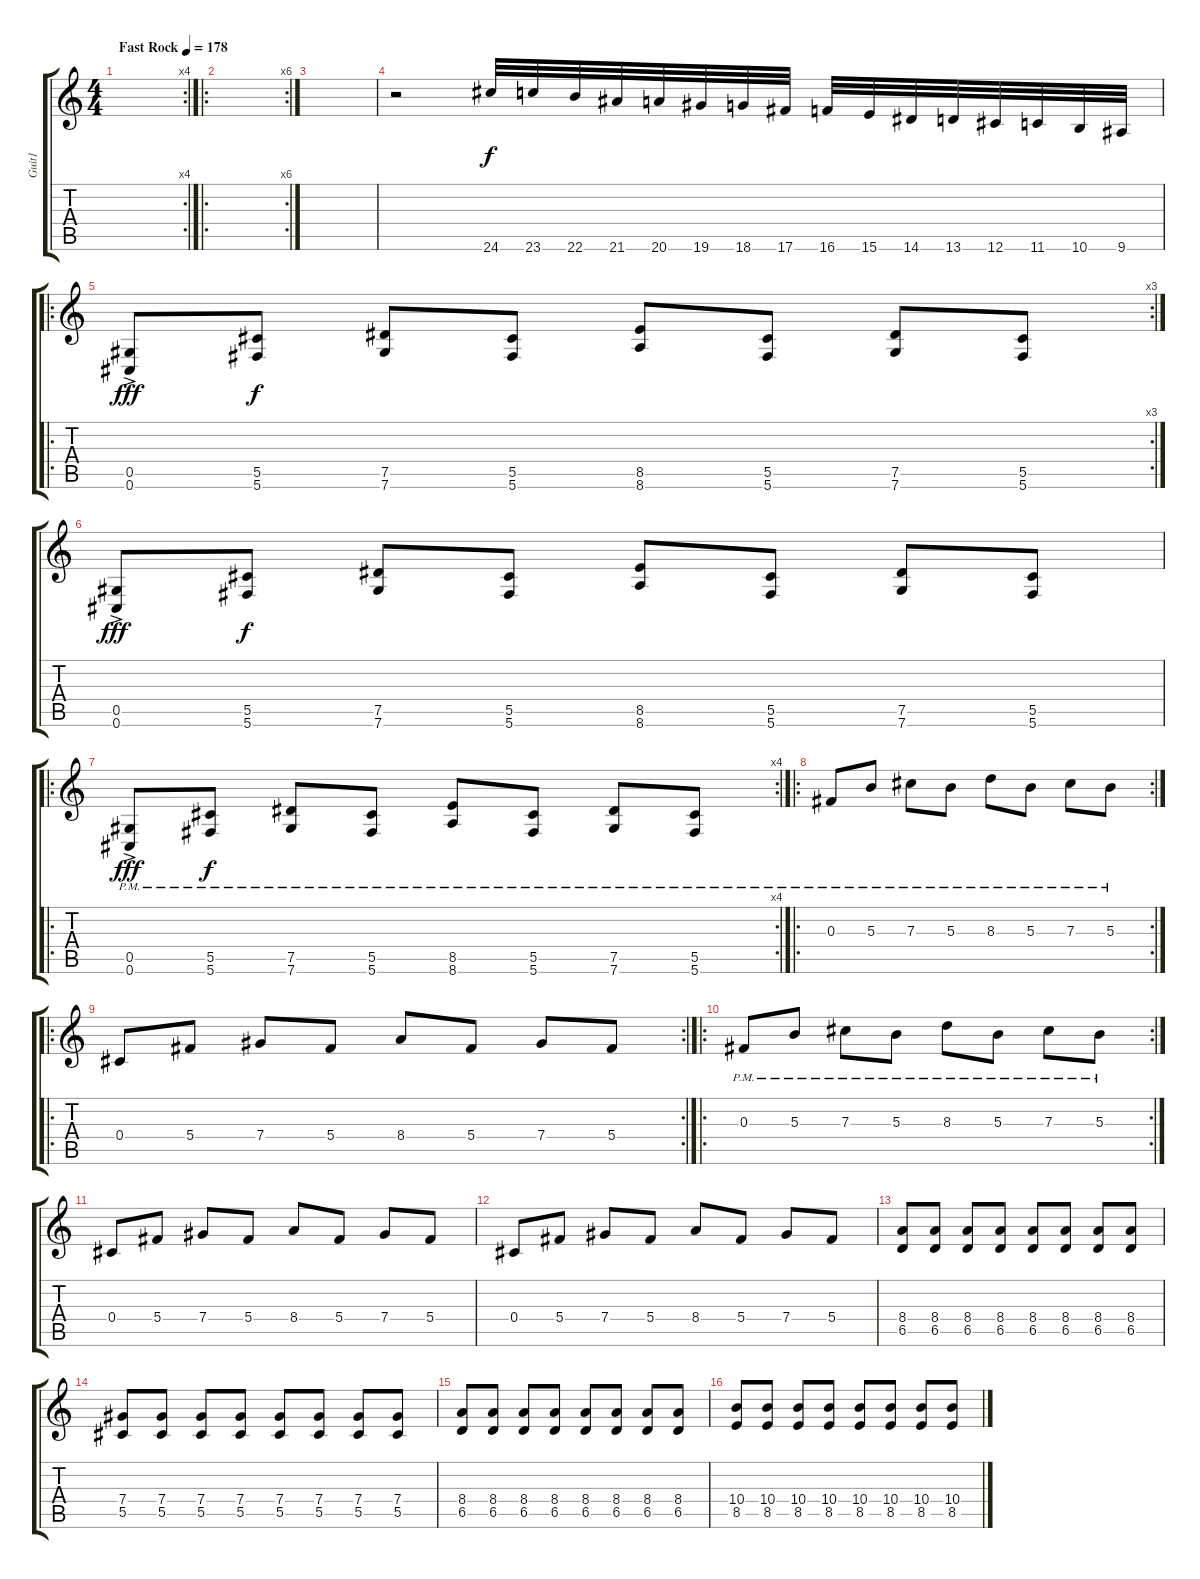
\track ("Guit1" "Guit1") {instrument distortionguitar}
\staff {score tabs}
\tuning (Eb4 Bb3 Gb3 Db3 Ab2 Db2) {hide}
\rc 4
\ts (4 4)
\tempo (178 "Fast Rock")
\clef g2
\ks c
|
\ro
\rc 6
|
|
r.2 24.6.32{instrument guitarfretnoise} 23.6.32 22.6.32 21.6.32 20.6.32 19.6.32 18.6.32 17.6.32 16.6.32 15.6.32 14.6.32 13.6.32 12.6.32 11.6.32 10.6.32 9.6.32 |
\ro
\rc 3
(0.5{ac} 0.6{ac}).8{dy fff instrument distortionguitar} (5.5 5.6).8{dy f} (7.5 7.6).8 (5.5 5.6).8 (8.5 8.6).8 (5.5 5.6).8 (7.5 7.6).8 (5.5 5.6).8 |
(0.5{ac} 0.6{ac}).8{dy fff} (5.5 5.6).8{dy f} (7.5 7.6).8 (5.5 5.6).8 (8.5 8.6).8 (5.5 5.6).8 (7.5 7.6).8 (5.5 5.6).8 |
\ro
\rc 4
(0.5{ac pm} 0.6{ac pm}).8{dy fff} (5.5{pm} 5.6{pm}).8{dy f} (7.5{pm} 7.6{pm}).8 (5.5{pm} 5.6{pm}).8 (8.5{pm} 8.6{pm}).8 (5.5{pm} 5.6{pm}).8 (7.5{pm} 7.6{pm}).8 (5.5{pm} 5.6{pm}).8 |
\ro
\rc 2
0.3{pm}.8 5.3{pm}.8 7.3{pm}.8 5.3{pm}.8 8.3{pm}.8 5.3{pm}.8 7.3{pm}.8 5.3{pm}.8 |
\ro
\rc 2
0.4.8 5.4.8 7.4.8 5.4.8 8.4.8 5.4.8 7.4.8 5.4.8 |
\ro
\rc 2
0.3{pm}.8 5.3{pm}.8 7.3{pm}.8 5.3{pm}.8 8.3{pm}.8 5.3{pm}.8 7.3{pm}.8 5.3{pm}.8 |
0.4.8 5.4.8 7.4.8 5.4.8 8.4.8 5.4.8 7.4.8 5.4.8 |
0.4.8 5.4.8 7.4.8 5.4.8 8.4.8 5.4.8 7.4.8 5.4.8 |
(8.4 6.5).8 (8.4 6.5).8 (8.4 6.5).8 (8.4 6.5).8 (8.4 6.5).8 (8.4 6.5).8 (8.4 6.5).8 (8.4 6.5).8 |
(7.4 5.5).8 (7.4 5.5).8 (7.4 5.5).8 (7.4 5.5).8 (7.4 5.5).8 (7.4 5.5).8 (7.4 5.5).8 (7.4 5.5).8 |
(8.4 6.5).8 (8.4 6.5).8 (8.4 6.5).8 (8.4 6.5).8 (8.4 6.5).8 (8.4 6.5).8 (8.4 6.5).8 (8.4 6.5).8 |
(10.4 8.5).8 (10.4 8.5).8 (10.4 8.5).8 (10.4 8.5).8 (10.4 8.5).8 (10.4 8.5).8 (10.4 8.5).8 (10.4 8.5).8
